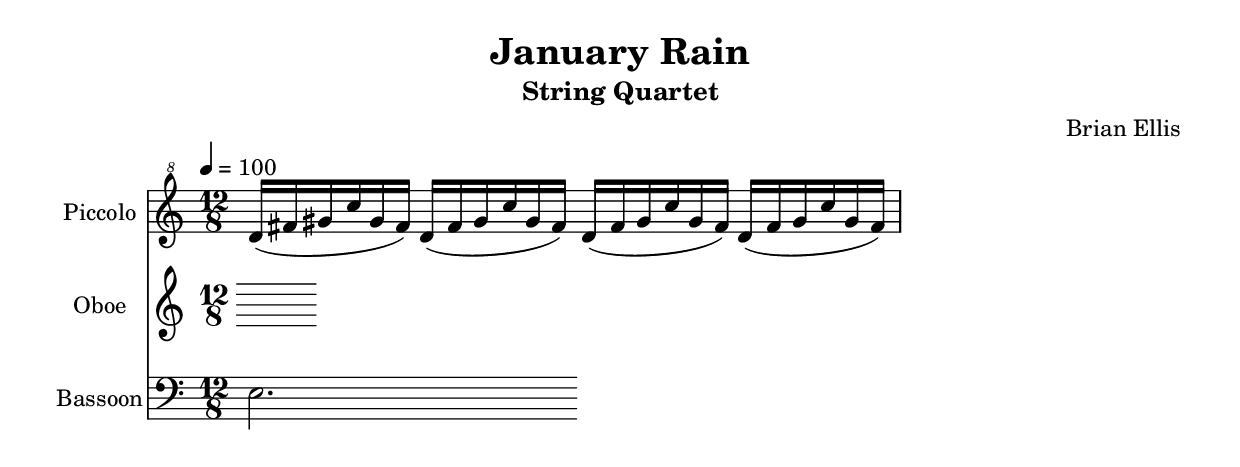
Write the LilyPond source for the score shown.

\version "2.18.2"
\header{
title ="January Rain"
subtitle="String Quartet"
composer = "Brian Ellis"
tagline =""
}
\score{
\midi {}
\layout {}

<<
\new Staff \with {
  instrumentName = #"Piccolo"
  shortInstrumentName = #"Picc."
  midiInstrument = "Piccolo"
}{
	\relative c''' {
	\clef "treble^8"
	\tempo 4 = 100
	\time 12/8
	d,16 (fis gis c gis fis)
	d16 (fis gis c gis fis)
	d16 (fis gis c gis fis)
	d16 (fis gis c gis fis)
		
	
	}	
}

\new Staff \with {
  instrumentName = #"Oboe"
  shortInstrumentName = #"Oca."
  midiInstrument = "Oboe"
}{
	\relative c'' {
	
	}
}

\new Staff \with {
  instrumentName = #"Bassoon"
  shortInstrumentName = #"Bn."
  midiInstrument = "Bassoon"
}{
	\relative c {
	\clef bass
	e2. 
	
	}	
}
>>
}